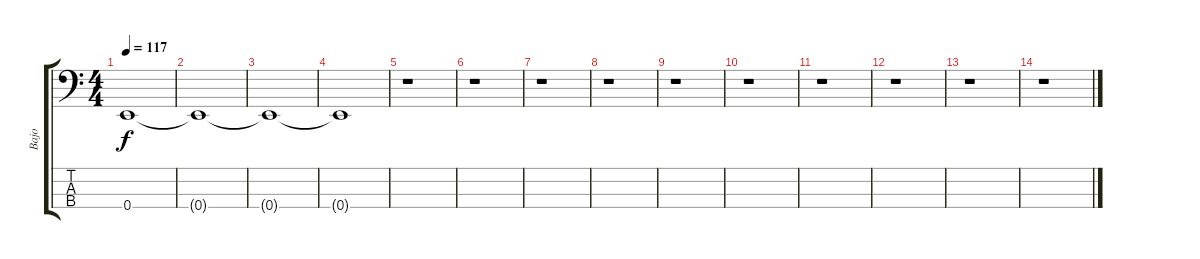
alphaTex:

\track ("Bajo" "Bajo") {instrument electricbasspick}
\staff {score tabs}
\tuning (G2 D2 A1 E1) {hide}
\ts (4 4)
\tempo 117
\clef f4
\ks c
0.4.1{dy f volume 0} |
0.4{t}.1 |
0.4{t}.1 |
0.4{t}.1 |
r.1 |
r.1 |
r.1 |
r.1 |
r.1 |
r.1 |
r.1 |
r.1 |
r.1 |
r.1
